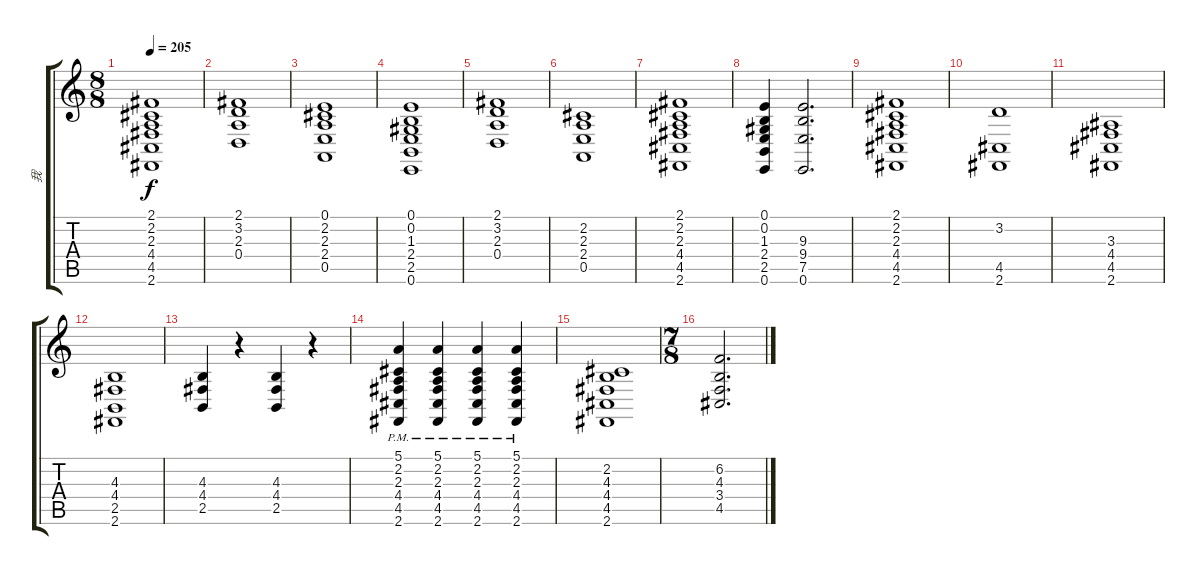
\track ("我" "我") {instrument choiraahs}
\staff {score tabs}
\tuning (E4 B3 G3 D3 A2 E2) {hide}
\ts (8 8)
\tempo 205
\clef g2
\ks c
(2.1 2.2 2.3 4.4 4.5 2.6).1{dy f} |
(2.1 3.2 2.3 0.4).1 |
(0.1 2.2 2.3 2.4 0.5).1 |
(0.1 0.2 1.3 2.4 2.5 0.6).1 |
(2.1 3.2 2.3 0.4).1 |
(2.2 2.3 2.4 0.5).1 |
(2.1 2.2 2.3 4.4 4.5 2.6).1 |
(0.1 0.2 1.3 2.4 2.5 0.6).4 (9.3 9.4 7.5 0.6).2{d} |
(2.1 2.2 2.3 4.4 4.5 2.6).1 |
(3.2 4.5 2.6).1 |
(3.3 4.4 4.5 2.6).1 |
(4.3 4.4 2.5 2.6).1 |
(4.3 4.4 2.5).4 r.4 (4.3 4.4 2.5).4 r.4 |
(5.1{pm} 2.2{pm} 2.3{pm} 4.4{pm} 4.5{pm} 2.6{pm}).4 (5.1{pm} 2.2{pm} 2.3{pm} 4.4{pm} 4.5{pm} 2.6{pm}).4 (5.1{pm} 2.2{pm} 2.3{pm} 4.4{pm} 4.5{pm} 2.6{pm}).4 (5.1{pm} 2.2{pm} 2.3{pm} 4.4{pm} 4.5{pm} 2.6{pm}).4 |
(2.2 4.3 4.4 4.5 2.6).1 |
\ts (7 8)
(6.2 4.3 3.4 4.5).2{d}
